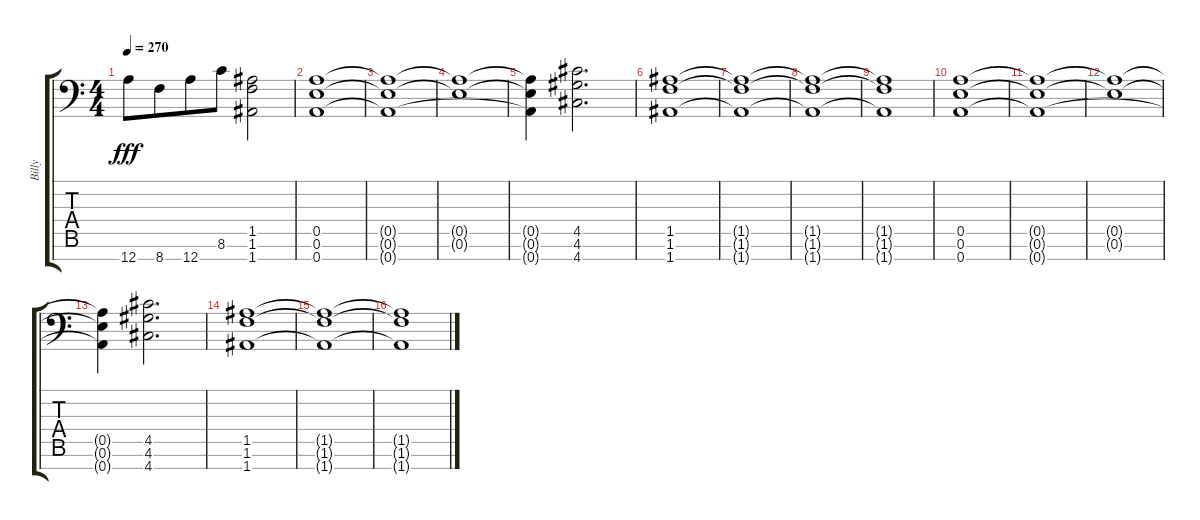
\track ("Billy" "Billy") {instrument distortionguitar}
\staff {score tabs}
\tuning (E4 B3 G3 D3 A2 E2 A1) {hide}
\ts (4 4)
\tempo 270
\clef f4
\ks c
12.7.8{dy fff} 8.7.8{beam merge} 12.7.8{beam merge} 8.6.8 (1.5 1.6 1.7).2 |
(0.5 0.6 0.7).1 |
(0.5{t} 0.6{t} 0.7{t}).1 |
(0.5{t} 0.6{t}).1 |
(0.5{t} 0.6{t} 0.7{t}).4 (4.5 4.6 4.7).2{d} |
(1.5 1.6 1.7).1 |
(1.5{t} 1.6{t} 1.7{t}).1 |
(1.5{t} 1.6{t} 1.7{t}).1 |
(1.5{t} 1.6{t} 1.7{t}).1 |
(0.5 0.6 0.7).1 |
(0.5{t} 0.6{t} 0.7{t}).1 |
(0.5{t} 0.6{t}).1 |
(0.5{t} 0.6{t} 0.7{t}).4 (4.5 4.6 4.7).2{d} |
(1.5 1.6 1.7).1 |
(1.5{t} 1.6{t} 1.7{t}).1 |
(1.5{t} 1.6{t} 1.7{t}).1
